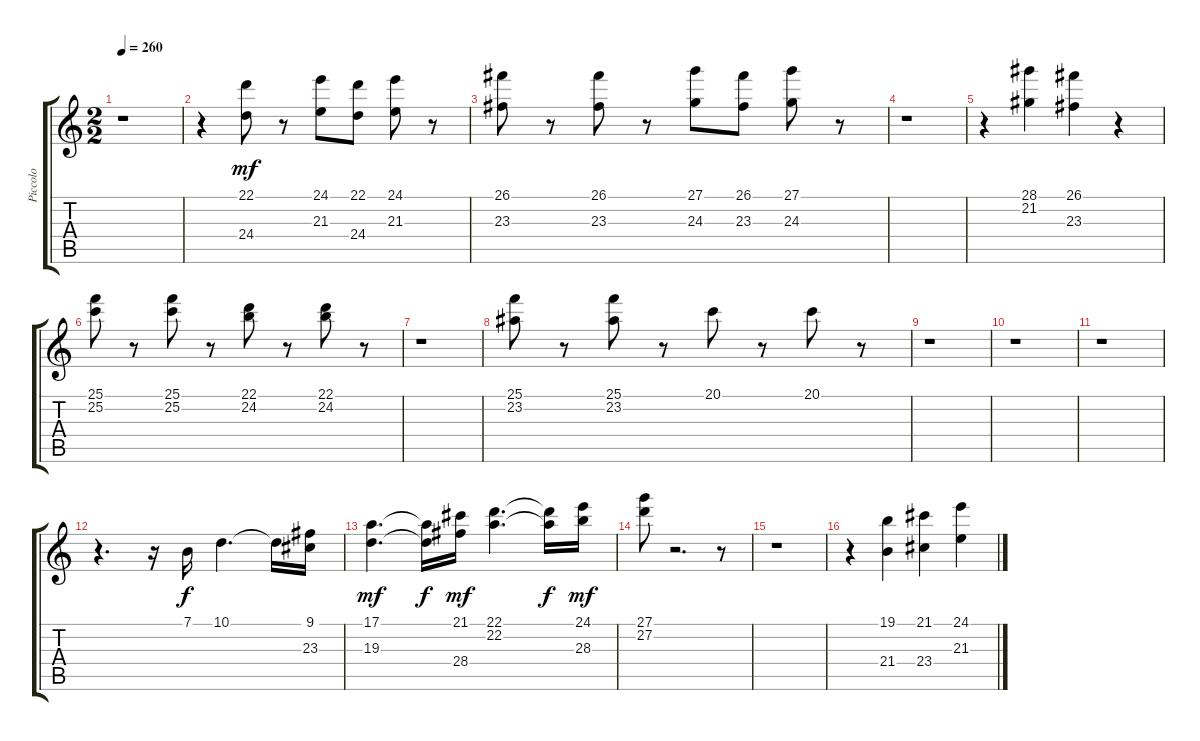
\track ("Piccolo" "Piccolo") {instrument piccolo}
\staff {score tabs}
\tuning (E4 B3 G3 D3 A2 E2) {hide}
\ts (2 2)
\tempo 260
\clef g2
\ks c
r.1{dy mf} |
r.4 (22.1 24.4).8 r.8 (24.1 21.3).8 (22.1 24.4).8 (24.1 21.3).8 r.8 |
(26.1 23.3).8 r.8 (26.1 23.3).8 r.8 (27.1 24.3).8 (26.1 23.3).8 (27.1 24.3).8 r.8 |
r.1 |
r.4 (28.1 21.2).4 (26.1 23.3).4 r.4 |
(25.1 25.2).8 r.8 (25.1 25.2).8 r.8 (22.1 24.2).8 r.8 (22.1 24.2).8 r.8 |
r.1 |
(25.1 23.2).8 r.8 (25.1 23.2).8 r.8 20.1.8 r.8 20.1.8 r.8 |
r.1 |
r.1 |
r.1 |
r.4{d} r.16 7.1.16{dy f} 10.1.4{d} 10.1{t}.16 (9.1 23.3).16 |
(17.1 19.3).4{d dy mf} (17.1{t} 19.3{t}).16{dy f} (21.1 28.4).16{dy mf} (22.1 22.2).4{d} (22.1{t} 22.2{t}).16{dy f} (24.1 28.3).16{dy mf} |
(27.1 27.2).8 r.2{d} r.8 |
r.1 |
r.4 (19.1 21.4).4 (21.1 23.4).4 (24.1 21.3).4
